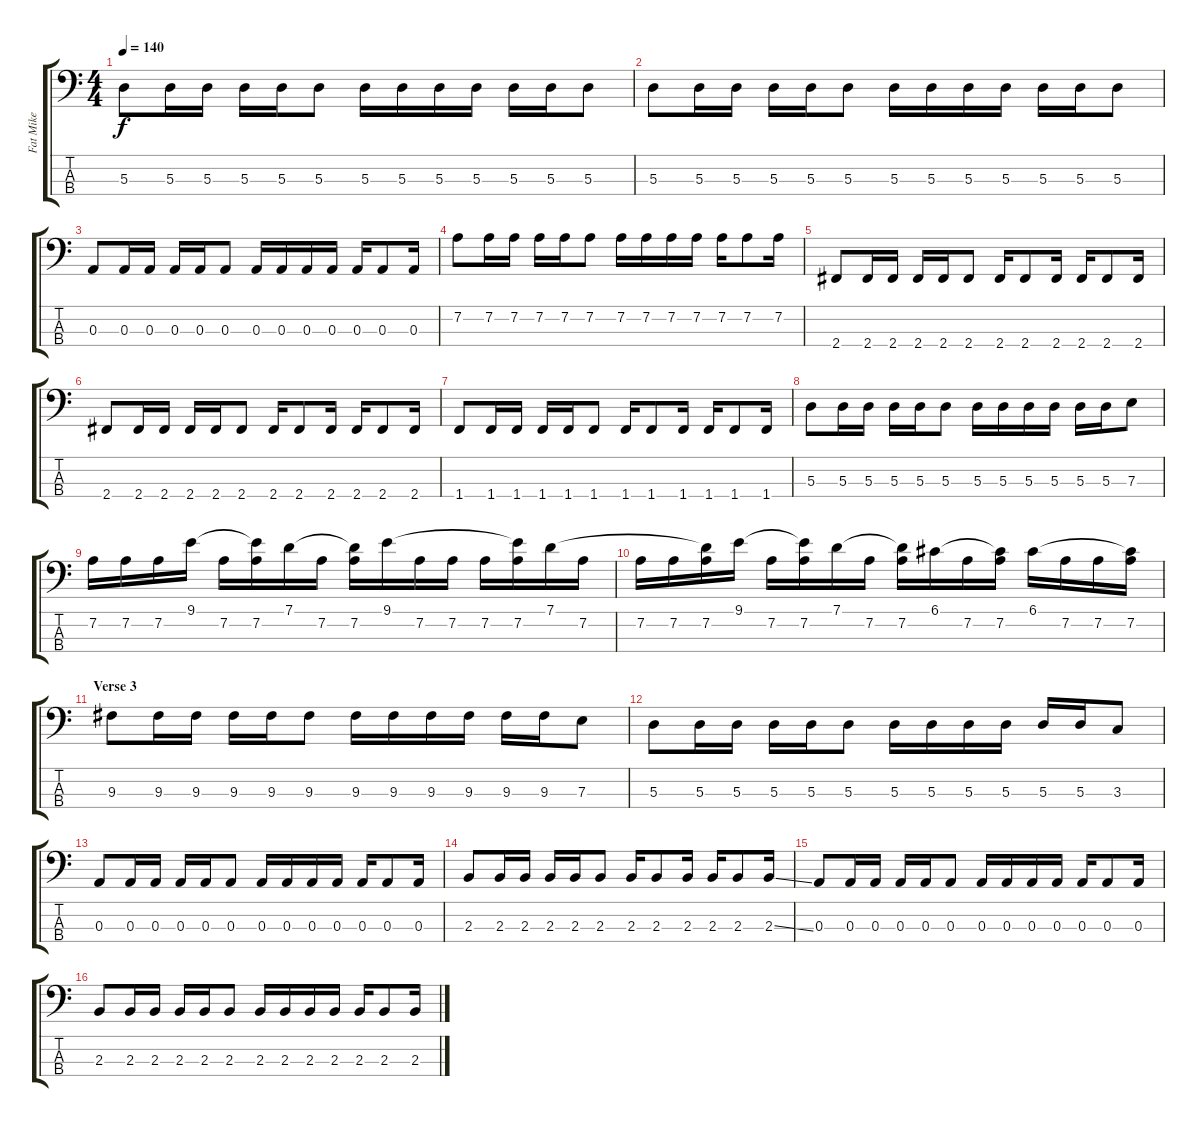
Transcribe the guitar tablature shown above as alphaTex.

\track ("Fat Mike" "Fat Mike") {instrument electricbasspick}
\staff {score tabs}
\tuning (G2 D2 A1 E1) {hide}
\ts (4 4)
\tempo 140
\clef f4
\ks c
5.3.8{dy f} 5.3.16 5.3.16 5.3.16 5.3.16 5.3.8 5.3.16 5.3.16 5.3.16 5.3.16 5.3.16 5.3.16 5.3.8 |
5.3.8 5.3.16 5.3.16 5.3.16 5.3.16 5.3.8 5.3.16 5.3.16 5.3.16 5.3.16 5.3.16 5.3.16 5.3.8 |
0.3.8 0.3.16 0.3.16 0.3.16 0.3.16 0.3.8 0.3.16 0.3.16 0.3.16 0.3.16 0.3.16 0.3.8 0.3.16 |
7.2.8 7.2.16 7.2.16 7.2.16 7.2.16 7.2.8 7.2.16 7.2.16 7.2.16 7.2.16 7.2.16 7.2.8 7.2.16 |
2.4.8 2.4.16 2.4.16 2.4.16 2.4.16 2.4.8 2.4.16 2.4.8 2.4.16 2.4.16 2.4.8 2.4.16 |
2.4.8 2.4.16 2.4.16 2.4.16 2.4.16 2.4.8 2.4.16 2.4.8 2.4.16 2.4.16 2.4.8 2.4.16 |
1.4.8 1.4.16 1.4.16 1.4.16 1.4.16 1.4.8 1.4.16 1.4.8 1.4.16 1.4.16 1.4.8 1.4.16 |
5.3.8 5.3.16 5.3.16 5.3.16 5.3.16 5.3.8 5.3.16 5.3.16 5.3.16 5.3.16 5.3.16 5.3.16 7.3.8 |
7.2.16 7.2.16 7.2.16 9.1.16 7.2.16 (9.1{t} 7.2).16 7.1.16 7.2.16 (7.1{t} 7.2).16 9.1.16 7.2.16 7.2.16 7.2.16 (9.1{t} 7.2).16 7.1.16 7.2.16 |
7.2.16 7.2.16 (7.1{t} 7.2).16 9.1.16 7.2.16 (9.1{t} 7.2).16 7.1.16 7.2.16 (7.1{t} 7.2).16 6.1.16 7.2.16 (6.1{t} 7.2).16 6.1.16 7.2.16 7.2.16 (6.1{t} 7.2).16 |
\section ("" "Verse 3")
9.3.8 9.3.16 9.3.16 9.3.16 9.3.16 9.3.8 9.3.16 9.3.16 9.3.16 9.3.16 9.3.16 9.3.16 7.3.8 |
5.3.8 5.3.16 5.3.16 5.3.16 5.3.16 5.3.8 5.3.16 5.3.16 5.3.16 5.3.16 5.3.16 5.3.16 3.3.8 |
0.3.8 0.3.16 0.3.16 0.3.16 0.3.16 0.3.8 0.3.16 0.3.16 0.3.16 0.3.16 0.3.16 0.3.8 0.3.16 |
2.3.8 2.3.16 2.3.16 2.3.16 2.3.16 2.3.8 2.3.16 2.3.8 2.3.16 2.3.16 2.3.8 2.3{ss}.16 |
0.3.8 0.3.16 0.3.16 0.3.16 0.3.16 0.3.8 0.3.16 0.3.16 0.3.16 0.3.16 0.3.16 0.3.8 0.3.16 |
2.3.8 2.3.16 2.3.16 2.3.16 2.3.16 2.3.8 2.3.16 2.3.16 2.3.16 2.3.16 2.3.16 2.3.8 2.3.16
